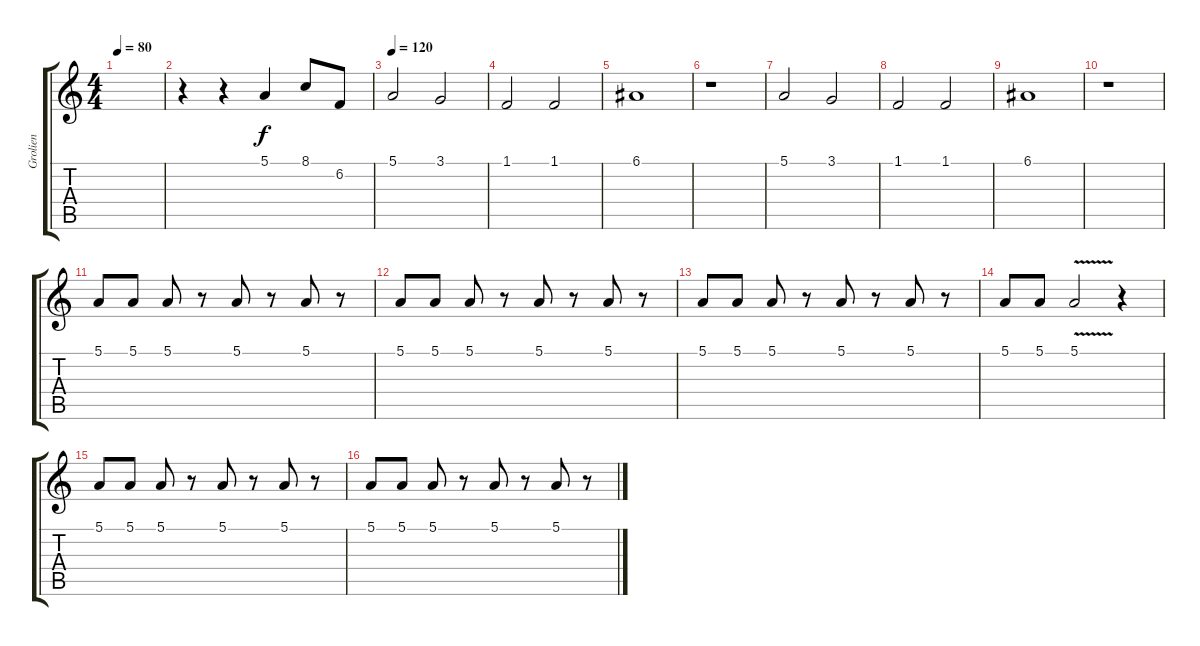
\track ("Grolien" "Grolien") {instrument choiraahs}
\staff {score tabs}
\tuning (E4 B3 G3 D3 A2 E2) {hide}
\ts (4 4)
\tempo 80
\clef g2
\ks c
|
r.4 r.4 5.1.4 8.1.8 6.2.8 |
\tempo 120
5.1.2{volume 13} 3.1.2 |
1.1.2 1.1.2 |
6.1.1 |
r.1 |
5.1.2{volume 13} 3.1.2 |
1.1.2 1.1.2 |
6.1.1 |
r.1 |
5.1.8{volume 16} 5.1.8 5.1.8 r.8 5.1.8 r.8 5.1.8 r.8 |
5.1.8{volume 16} 5.1.8 5.1.8 r.8 5.1.8 r.8 5.1.8 r.8 |
5.1.8{volume 16} 5.1.8 5.1.8 r.8 5.1.8 r.8 5.1.8 r.8 |
5.1.8{volume 16} 5.1.8 5.1{v}.2 r.4 |
5.1.8{volume 16} 5.1.8 5.1.8 r.8 5.1.8 r.8 5.1.8 r.8 |
5.1.8{volume 16} 5.1.8 5.1.8 r.8 5.1.8 r.8 5.1.8 r.8
